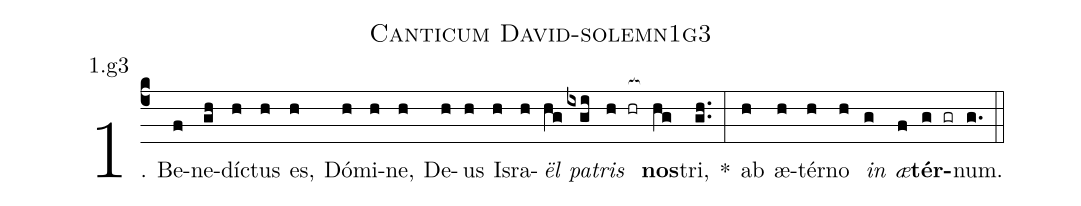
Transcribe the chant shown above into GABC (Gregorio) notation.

name: Canticum David-solemn1g3;
annotation: 1.g3;
%%
(c4)1. Be(f)ne(gh)díc(h)tus(h) es,(h) Dó(h)mi(h)ne,(h) De(h)us(h) Is(h)ra(h)<i>ël</i>(hg) <i>pa</i>(ixgi)<i>tris</i>(h hr[ocb:1{]) <b>nos</b>(hg[ocb:0}])tri,(gh..) *(:) ab(h) æ(h)tér(h)no(h) <i>in</i>(g) <i>æ</i>(f)<b>tér</b>(g gr)num.(g.) (::)
